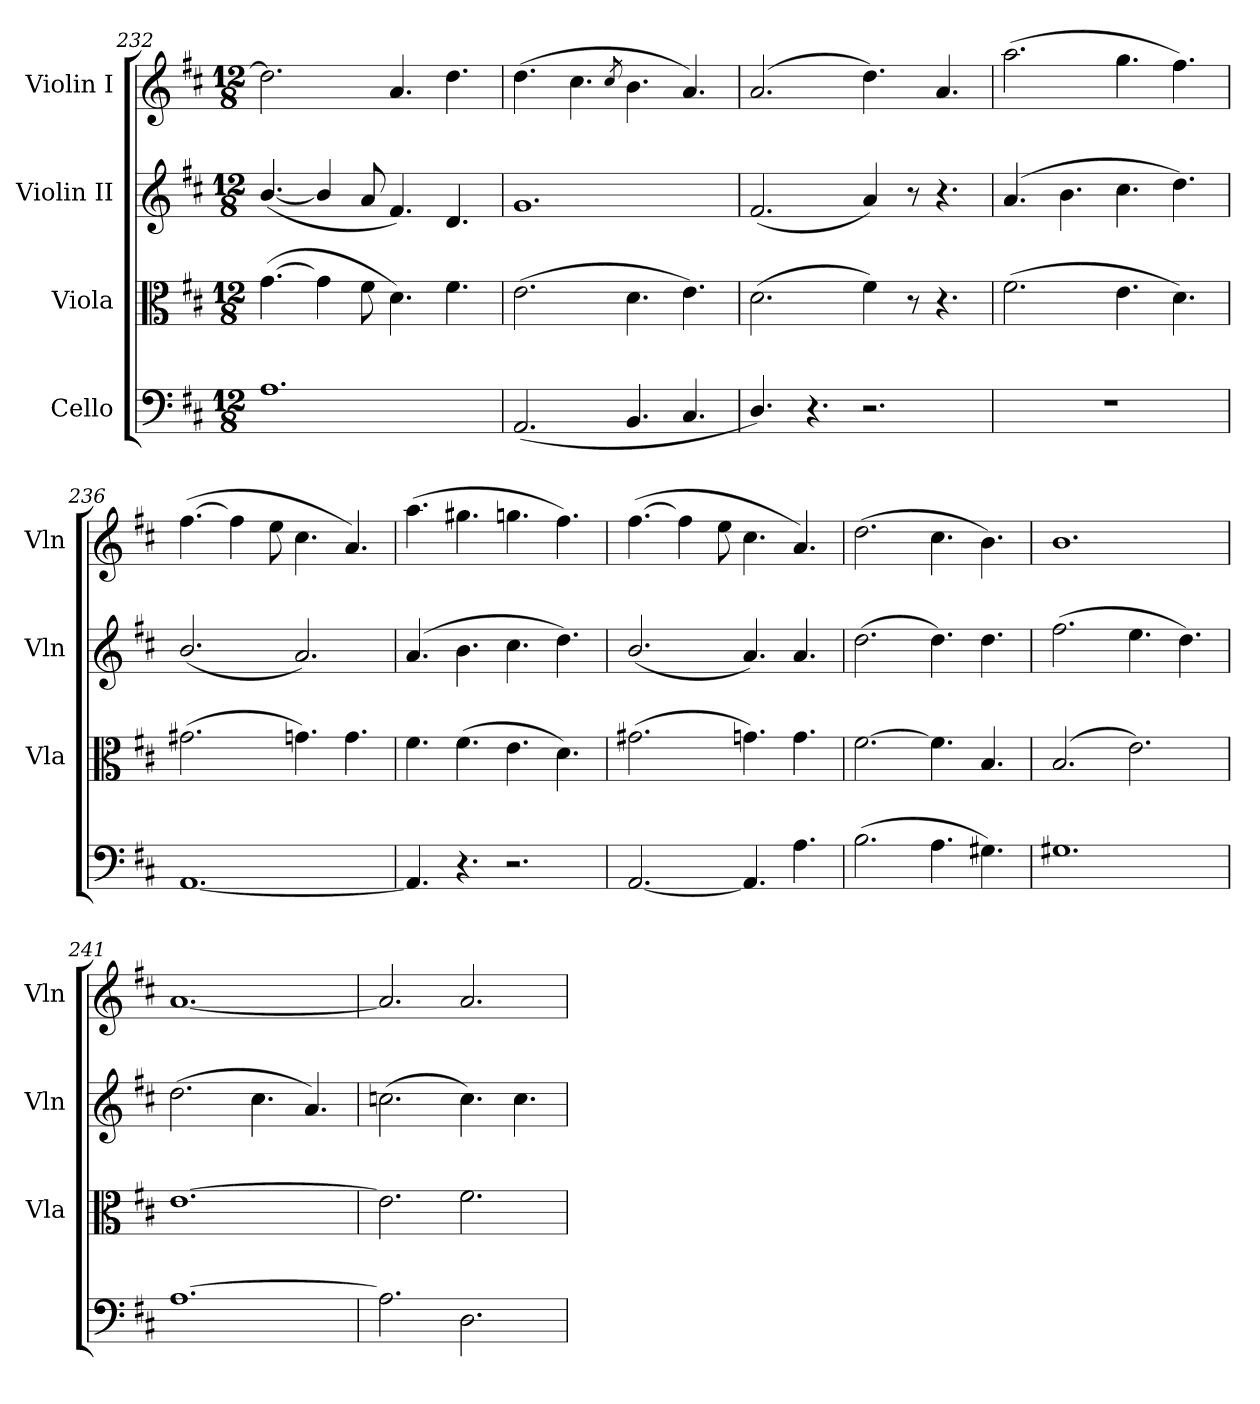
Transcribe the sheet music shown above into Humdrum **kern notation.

**kern	**kern	**kern	**kern
*part4	*part3	*part2	*part1
*staff4	*staff3	*staff2	*staff1
*I"Cello	*I"Viola	*I"Violin II	*I"Violin I
*	*I'Vla	*I'Vln	*I'Vln
*clefF4	*clefC3	*clefG2	*clefG2
*k[f#c#]	*k[f#c#]	*k[f#c#]	*k[f#c#]
*M12/8	*M12/8	*M12/8	*M12/8
=232	=232	=232	=232
1.A	(>[4.g\	(<[4.b/	2.dd\]
.	4g\]	4b/]	.
.	8f#\	8a/	.
.	4.d\)	4.f#/)	4.a/
.	4.f#\	4.d/	4.dd\
=233	=233	=233	=233
(<2.AA/	(>2.e\	1.g	(>4.dd\
.	.	.	4.cc#\
.	.	.	8qcc#/
4.BB/	4.d\	.	4.b\
4.C#/	4.e\)	.	4.a/)
=234	=234	=234	=234
4.D/)	(>2.d\	(<2.f#/	(>2.a/
4.r	.	.	.
2.r	4f#\)	4a/)	4.dd\)
.	8r	8r	.
.	4.r	4.r	4.a/
=235	=235	=235	=235
1.r	(>2.f#\	(>4.a/	(>2.aa\
.	.	4.b\	.
.	4.e\	4.cc#\	4.gg\
.	4.d\)	4.dd\)	4.ff#\)
=236	=236	=236	=236
[1.AA	(>2.g#X\	(<2.b/	(>[4.ff#\
.	.	.	4ff#\]
.	.	.	8ee\
.	4.gn\)	2.a/)	4.cc#\
.	4.g\	.	4.a/)
=237	=237	=237	=237
4.AA/]	4.f#\	(>4.a/	(>4.aa\
4.r	(>4.f#\	4.b\	4.gg#X\
2.r	4.e\	4.cc#\	4.ggn\
.	4.d\)	4.dd\)	4.ff#\)
=238	=238	=238	=238
[2.AA/	(>2.g#X\	(<2.b/	(>[4.ff#\
.	.	.	4ff#\]
.	.	.	8ee\
4.AA/]	4.gn\)	4.a/)	4.cc#\
4.A\	4.g\	4.a/	4.a/)
=239	=239	=239	=239
(>2.B\	[2.f#\	(>2.dd\	(>2.dd\
4.A\	4.f#\]	4.dd\)	4.cc#\
4.G#X\)	4.B/	4.dd\	4.b\)
=240	=240	=240	=240
1.G#X	(>2.B/	(>2.ff#\	1.b
.	2.e\)	4.ee\	.
.	.	4.dd\)	.
!!LO:LB:g=z
=241	=241	=241	=241
[1.A	[1.e	(>2.dd\	[1.a
.	.	4.cc#\	.
.	.	4.a/)	.
=242	=242	=242	=242
2.A\]	2.e\]	(>2.ccn\	2.a/]
2.D\	2.f#\	4.cc\)	2.a/
.	.	4.cc\	.
=	=	=	=
*-	*-	*-	*-
